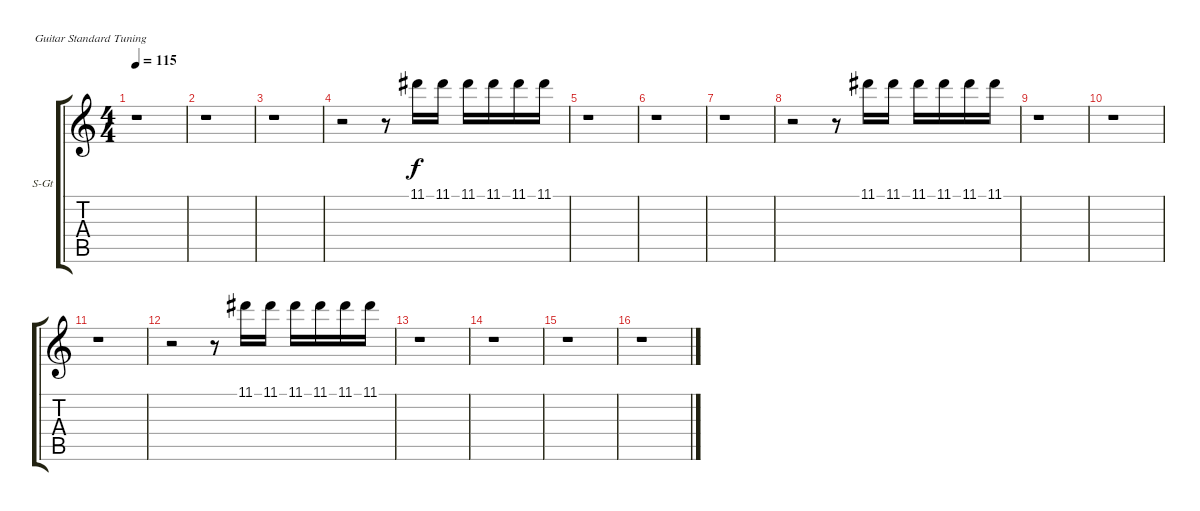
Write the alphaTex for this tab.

\bracketExtendMode groupsimilarinstruments
\firstSystemTrackNameOrientation horizontal
\otherSystemsTrackNameOrientation horizontal
\track ("Keyboards" "S-Gt") {instrument fx7echoes}
\staff {score tabs}
\tuning (E4 B3 G3 D3 A2 E2)
\displaytranspose 12
\ts (4 4)
\tempo 115
\clef g2
\ks c
r.1{dy ppp} |
r.1 |
r.1 |
r.2 r.8 11.1.16{dy f} 11.1.16 11.1.16 11.1.16 11.1.16 11.1.16 |
r.1 |
r.1 |
r.1 |
r.2 r.8 11.1.16 11.1.16 11.1.16 11.1.16 11.1.16 11.1.16 |
r.1 |
r.1 |
r.1 |
r.2 r.8 11.1.16 11.1.16 11.1.16 11.1.16 11.1.16 11.1.16 |
r.1 |
r.1 |
r.1 |
r.1
